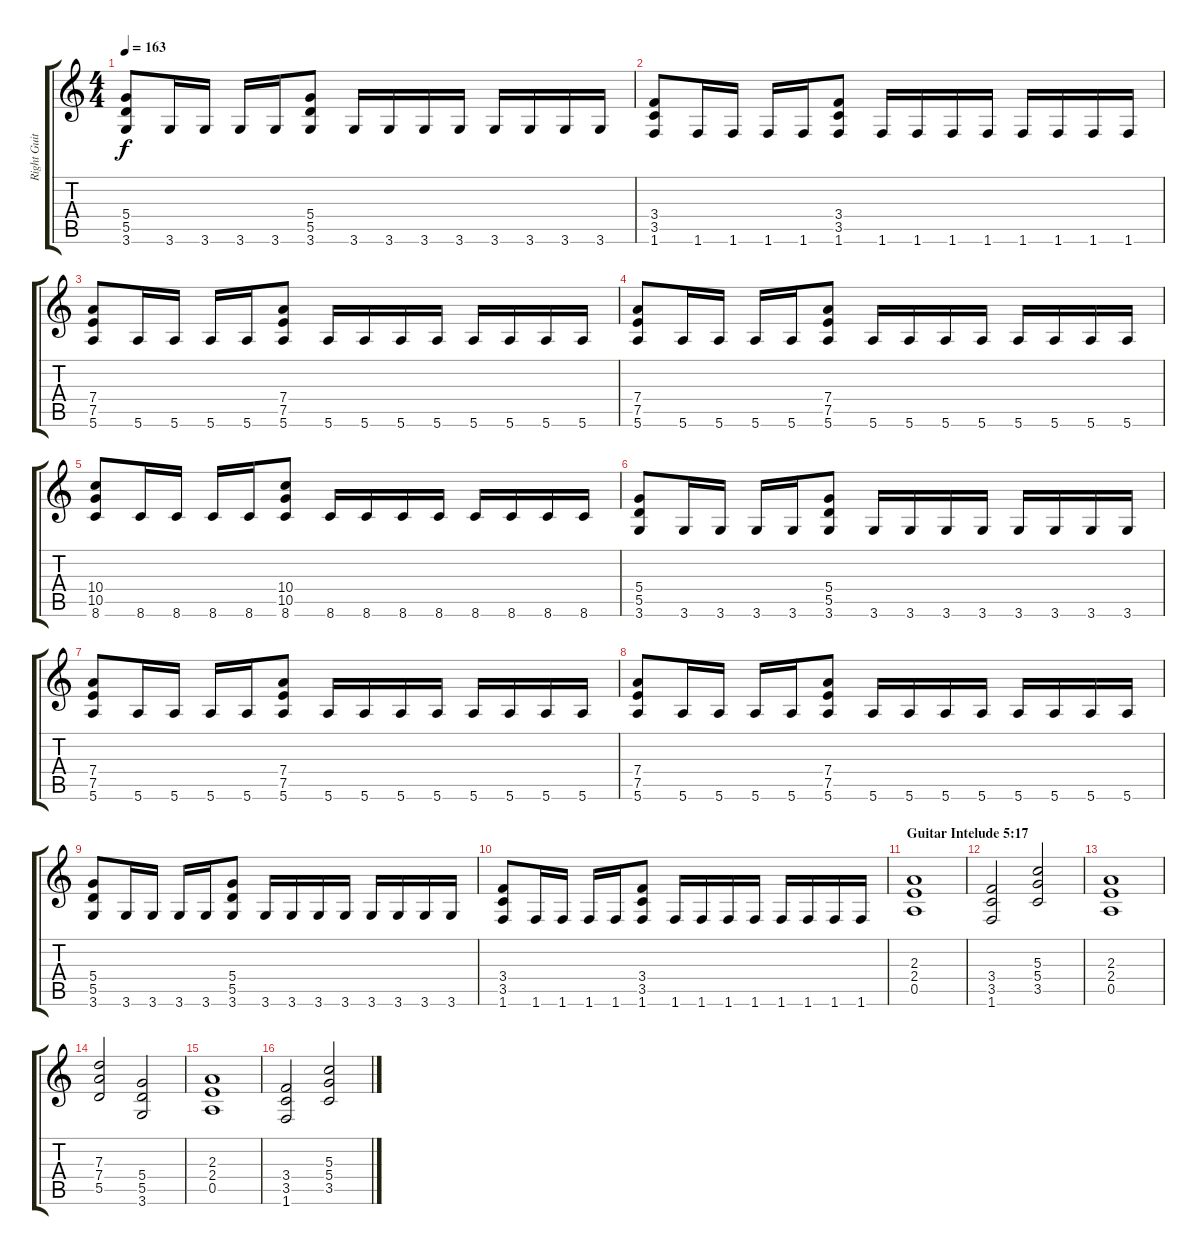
\track ("Right Guitar" "Right Guit") {instrument distortionguitar}
\staff {score tabs}
\tuning (E4 B3 G3 D3 A2 E2) {hide}
\ts (4 4)
\tempo 163
\clef g2
\ks c
(5.4 5.5 3.6).8{dy f} 3.6.16 3.6.16 3.6.16 3.6.16 (5.4 5.5 3.6).8 3.6.16 3.6.16 3.6.16 3.6.16 3.6.16 3.6.16 3.6.16 3.6.16 |
(3.4 3.5 1.6).8 1.6.16 1.6.16 1.6.16 1.6.16 (3.4 3.5 1.6).8 1.6.16 1.6.16 1.6.16 1.6.16 1.6.16 1.6.16 1.6.16 1.6.16 |
(7.4 7.5 5.6).8 5.6.16 5.6.16 5.6.16 5.6.16 (7.4 7.5 5.6).8 5.6.16 5.6.16 5.6.16 5.6.16 5.6.16 5.6.16 5.6.16 5.6.16 |
(7.4 7.5 5.6).8 5.6.16 5.6.16 5.6.16 5.6.16 (7.4 7.5 5.6).8 5.6.16 5.6.16 5.6.16 5.6.16 5.6.16 5.6.16 5.6.16 5.6.16 |
(10.4 10.5 8.6).8 8.6.16 8.6.16 8.6.16 8.6.16 (10.4 10.5 8.6).8 8.6.16 8.6.16 8.6.16 8.6.16 8.6.16 8.6.16 8.6.16 8.6.16 |
(5.4 5.5 3.6).8 3.6.16 3.6.16 3.6.16 3.6.16 (5.4 5.5 3.6).8 3.6.16 3.6.16 3.6.16 3.6.16 3.6.16 3.6.16 3.6.16 3.6.16 |
(7.4 7.5 5.6).8 5.6.16 5.6.16 5.6.16 5.6.16 (7.4 7.5 5.6).8 5.6.16 5.6.16 5.6.16 5.6.16 5.6.16 5.6.16 5.6.16 5.6.16 |
(7.4 7.5 5.6).8 5.6.16 5.6.16 5.6.16 5.6.16 (7.4 7.5 5.6).8 5.6.16 5.6.16 5.6.16 5.6.16 5.6.16 5.6.16 5.6.16 5.6.16 |
(5.4 5.5 3.6).8 3.6.16 3.6.16 3.6.16 3.6.16 (5.4 5.5 3.6).8 3.6.16 3.6.16 3.6.16 3.6.16 3.6.16 3.6.16 3.6.16 3.6.16 |
(3.4 3.5 1.6).8 1.6.16 1.6.16 1.6.16 1.6.16 (3.4 3.5 1.6).8 1.6.16 1.6.16 1.6.16 1.6.16 1.6.16 1.6.16 1.6.16 1.6.16 |
\section ("" "Guitar Intelude 5:17")
(2.3 2.4 0.5).1 |
(3.4 3.5 1.6).2 (5.3 5.4 3.5).2 |
(2.3 2.4 0.5).1 |
(7.3 7.4 5.5).2 (5.4 5.5 3.6).2 |
(2.3 2.4 0.5).1 |
(3.4 3.5 1.6).2 (5.3 5.4 3.5).2
